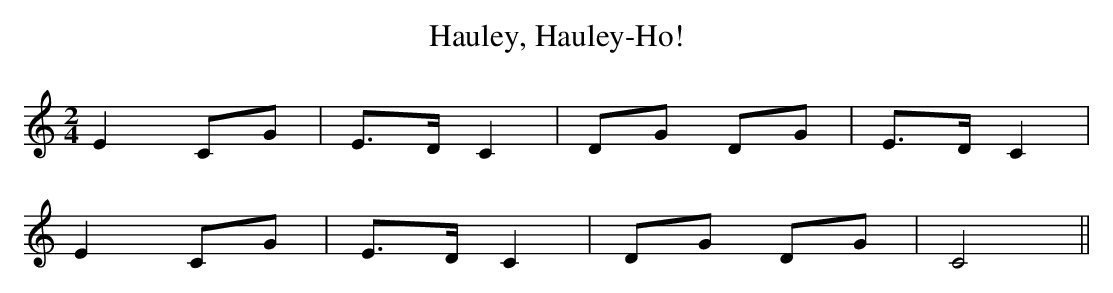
X:1
T:Hauley, Hauley-Ho!
M:2/4
L:1/8
K:C
E2 CG|E>D C2|DG DG|E>D C2|
E2 CG|E>D C2|DG DG|C4||
